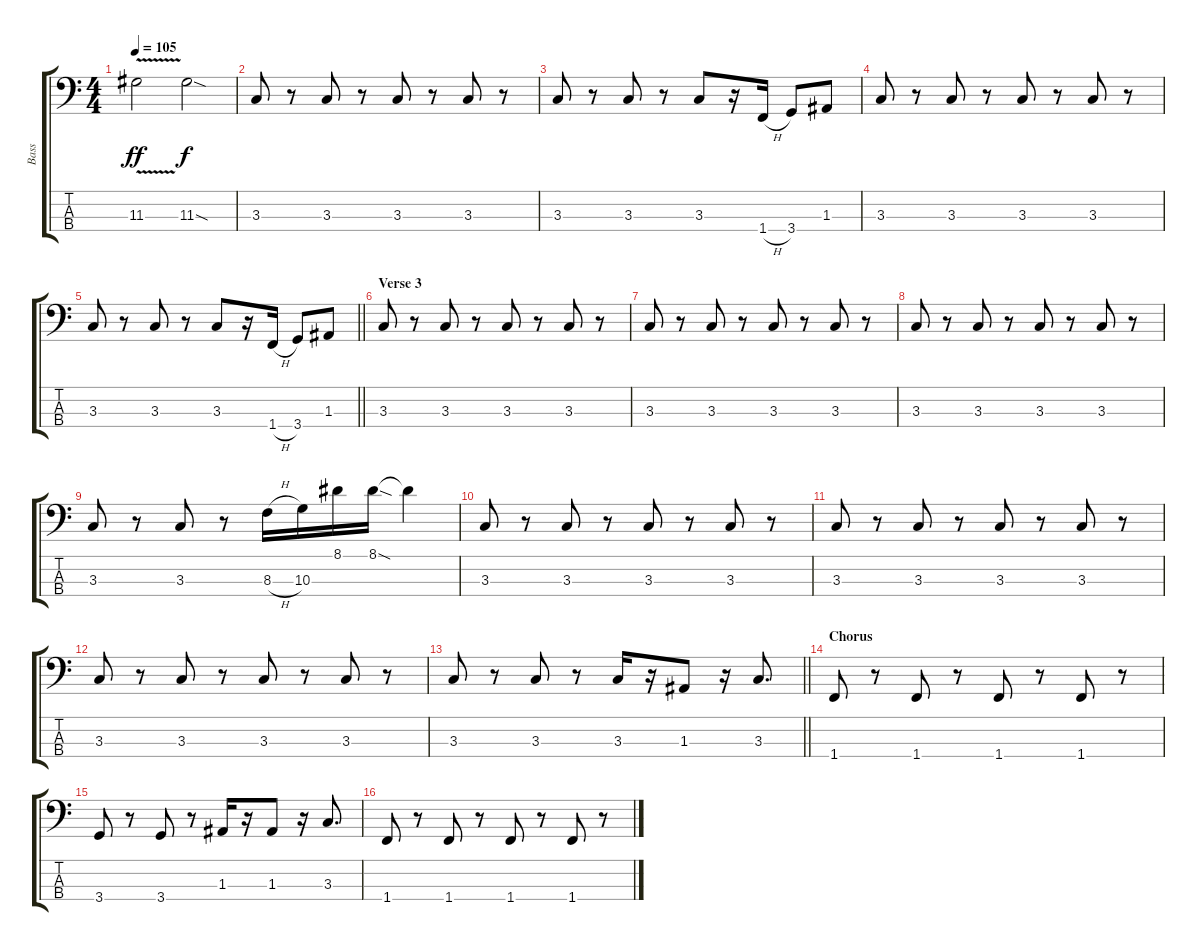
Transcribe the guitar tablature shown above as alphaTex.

\track ("Bass" "Bass") {instrument electricbassfinger}
\staff {score tabs}
\tuning (G2 D2 A1 E1) {hide}
\ts (4 4)
\tempo 105
\clef f4
\ks c
11.3{v}.2{dy ff} 11.3{sod}.2{dy f} |
3.3.8 r.8 3.3.8 r.8 3.3.8 r.8 3.3.8 r.8 |
3.3.8 r.8 3.3.8 r.8 3.3.8 r.16 1.4{h}.16 3.4.8 1.3.8 |
3.3.8 r.8 3.3.8 r.8 3.3.8 r.8 3.3.8 r.8 |
\barLineRight lightlight
3.3.8 r.8 3.3.8 r.8 3.3.8 r.16 1.4{h}.16 3.4.8 1.3.8 |
\section ("" "Verse 3")
3.3.8 r.8 3.3.8 r.8 3.3.8 r.8 3.3.8 r.8 |
3.3.8 r.8 3.3.8 r.8 3.3.8 r.8 3.3.8 r.8 |
3.3.8 r.8 3.3.8 r.8 3.3.8 r.8 3.3.8 r.8 |
3.3.8 r.8 3.3.8 r.8 8.3{h}.16 10.3.16 8.1.16 8.1{sod}.16 8.1{t}.4 |
3.3.8 r.8 3.3.8 r.8 3.3.8 r.8 3.3.8 r.8 |
3.3.8 r.8 3.3.8 r.8 3.3.8 r.8 3.3.8 r.8 |
3.3.8 r.8 3.3.8 r.8 3.3.8 r.8 3.3.8 r.8 |
\barLineRight lightlight
3.3.8 r.8 3.3.8 r.8 3.3.16 r.16 1.3.8 r.16 3.3.8{d} |
\section ("" "Chorus")
1.4.8 r.8 1.4.8 r.8 1.4.8 r.8 1.4.8 r.8 |
3.4.8 r.8 3.4.8 r.8 1.3.16 r.16 1.3.8 r.16 3.3.8{d} |
1.4.8 r.8 1.4.8 r.8 1.4.8 r.8 1.4.8 r.8
